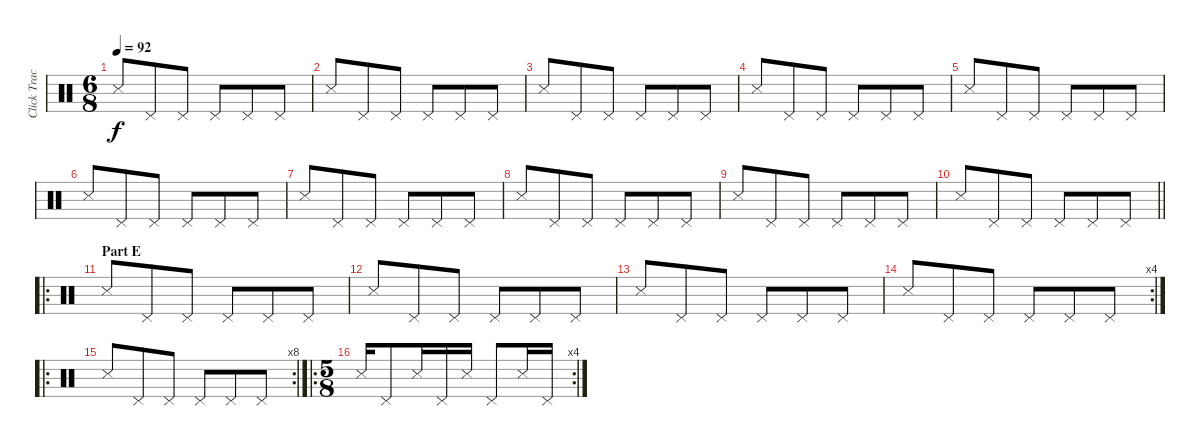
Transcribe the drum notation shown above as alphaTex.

\track ("Click Track" "Click Trac") {instrument percussion}
\staff {score}
\articulation defaults
\ts (6 8)
\tempo 92
\clef neutral
\ks aminor "Snare (side stick) 3".8{dy f} "Pedal Hi-Hat (hit)".8 "Pedal Hi-Hat (hit)".8 "Pedal Hi-Hat (hit)".8 "Pedal Hi-Hat (hit)".8 "Pedal Hi-Hat (hit)".8
|
"Snare (side stick) 3".8 "Pedal Hi-Hat (hit)".8 "Pedal Hi-Hat (hit)".8 "Pedal Hi-Hat (hit)".8 "Pedal Hi-Hat (hit)".8 "Pedal Hi-Hat (hit)".8 |
\ks c "Snare (side stick) 3".8 "Pedal Hi-Hat (hit)".8 "Pedal Hi-Hat (hit)".8 "Pedal Hi-Hat (hit)".8 "Pedal Hi-Hat (hit)".8 "Pedal Hi-Hat (hit)".8
|
"Snare (side stick) 3".8 "Pedal Hi-Hat (hit)".8 "Pedal Hi-Hat (hit)".8 "Pedal Hi-Hat (hit)".8 "Pedal Hi-Hat (hit)".8 "Pedal Hi-Hat (hit)".8 |
\ks aminor "Snare (side stick) 3".8 "Pedal Hi-Hat (hit)".8 "Pedal Hi-Hat (hit)".8 "Pedal Hi-Hat (hit)".8 "Pedal Hi-Hat (hit)".8 "Pedal Hi-Hat (hit)".8
|
"Snare (side stick) 3".8 "Pedal Hi-Hat (hit)".8 "Pedal Hi-Hat (hit)".8 "Pedal Hi-Hat (hit)".8 "Pedal Hi-Hat (hit)".8 "Pedal Hi-Hat (hit)".8 |
"Snare (side stick) 3".8 "Pedal Hi-Hat (hit)".8 "Pedal Hi-Hat (hit)".8 "Pedal Hi-Hat (hit)".8 "Pedal Hi-Hat (hit)".8 "Pedal Hi-Hat (hit)".8 |
"Snare (side stick) 3".8 "Pedal Hi-Hat (hit)".8 "Pedal Hi-Hat (hit)".8 "Pedal Hi-Hat (hit)".8 "Pedal Hi-Hat (hit)".8 "Pedal Hi-Hat (hit)".8 |
"Snare (side stick) 3".8 "Pedal Hi-Hat (hit)".8 "Pedal Hi-Hat (hit)".8 "Pedal Hi-Hat (hit)".8 "Pedal Hi-Hat (hit)".8 "Pedal Hi-Hat (hit)".8 |
\barLineRight lightlight "Snare (side stick) 3".8 "Pedal Hi-Hat (hit)".8 "Pedal Hi-Hat (hit)".8 "Pedal Hi-Hat (hit)".8 "Pedal Hi-Hat (hit)".8 "Pedal Hi-Hat (hit)".8
|
\ro
\section ("" "Part E")
"Snare (side stick) 3".8 "Pedal Hi-Hat (hit)".8 "Pedal Hi-Hat (hit)".8 "Pedal Hi-Hat (hit)".8 "Pedal Hi-Hat (hit)".8 "Pedal Hi-Hat (hit)".8 |
"Snare (side stick) 3".8 "Pedal Hi-Hat (hit)".8 "Pedal Hi-Hat (hit)".8 "Pedal Hi-Hat (hit)".8 "Pedal Hi-Hat (hit)".8 "Pedal Hi-Hat (hit)".8 |
"Snare (side stick) 3".8 "Pedal Hi-Hat (hit)".8 "Pedal Hi-Hat (hit)".8 "Pedal Hi-Hat (hit)".8 "Pedal Hi-Hat (hit)".8 "Pedal Hi-Hat (hit)".8 |
\rc 4 "Snare (side stick) 3".8 "Pedal Hi-Hat (hit)".8 "Pedal Hi-Hat (hit)".8 "Pedal Hi-Hat (hit)".8 "Pedal Hi-Hat (hit)".8 "Pedal Hi-Hat (hit)".8
|
\ro
\rc 8 "Snare (side stick) 3".8 "Pedal Hi-Hat (hit)".8 "Pedal Hi-Hat (hit)".8 "Pedal Hi-Hat (hit)".8 "Pedal Hi-Hat (hit)".8 "Pedal Hi-Hat (hit)".8
|
\ro
\rc 4
\ts (5 8)
"Snare (side stick) 3".16 "Pedal Hi-Hat (hit)".8 "Snare (side stick) 3".16 "Pedal Hi-Hat (hit)".16 "Snare (side stick) 3".16 "Pedal Hi-Hat (hit)".8 "Snare (side stick) 3".16 "Pedal Hi-Hat (hit)".16
